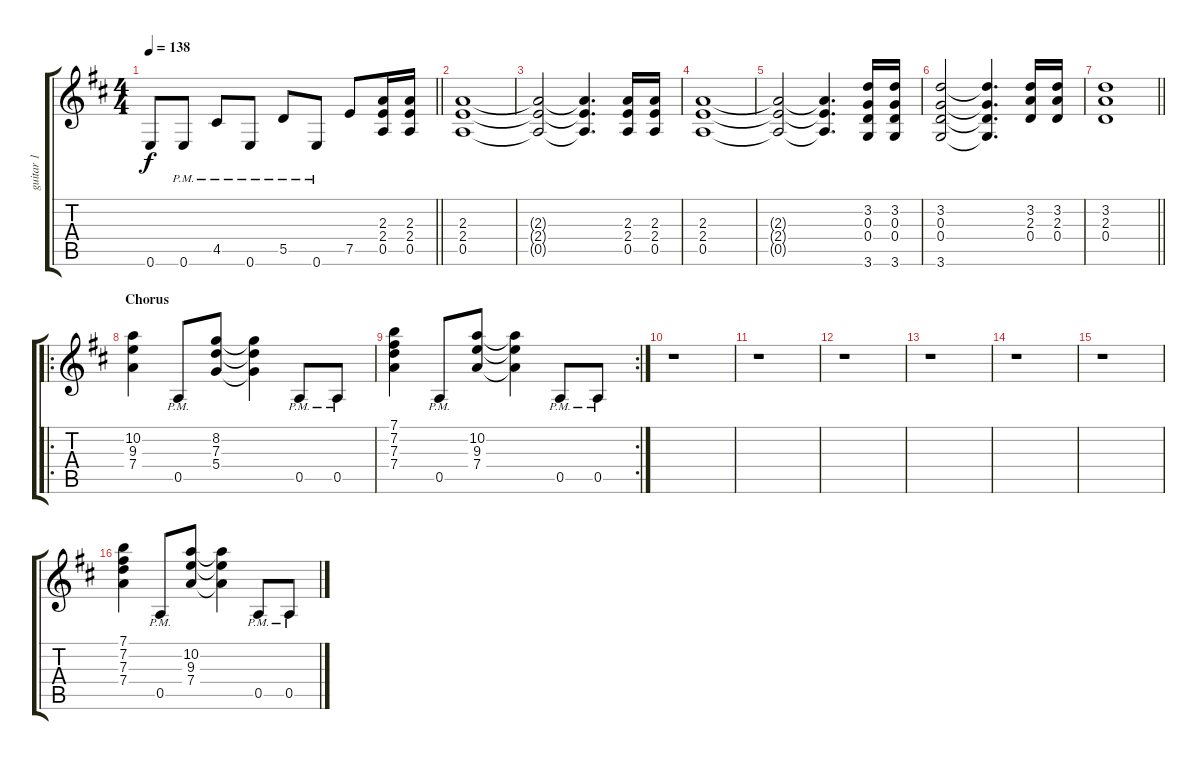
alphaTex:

\track ("guitar 1" "guitar 1") {instrument overdrivenguitar}
\staff {score tabs}
\tuning (E4 B3 G3 D3 A2 E2) {hide}
\ts (4 4)
\tempo 138
\clef g2
\barLineRight lightlight
\ks d
0.6{t}.8{dy f} 0.6{pm}.8 4.5{pm}.8 0.6{pm}.8 5.5{pm}.8 0.6{pm}.8 7.5.8 (2.3 2.4 0.5).16 (2.3 2.4 0.5).16 |
(2.3 2.4 0.5).1 |
(2.3{t} 2.4{t} 0.5{t}).2 (2.3{t} 2.4{t} 0.5{t}).4{d} (2.3 2.4 0.5).16 (2.3 2.4 0.5).16 |
(2.3 2.4 0.5).1 |
(2.3{t} 2.4{t} 0.5{t}).2 (2.3{t} 2.4{t} 0.5{t}).4{d} (3.2 0.3 0.4 3.6).16 (3.2 0.3 0.4 3.6).16 |
(3.2 0.3 0.4 3.6).2 (3.2{t} 0.3{t} 0.4{t} 3.6{t}).4{d} (3.2 2.3 0.4).16 (3.2 2.3 0.4).16 |
\barLineRight lightlight
(3.2 2.3 0.4).1 |
\ro
\section ("" "Chorus")
(10.2 9.3 7.4).4 0.5{pm}.8 (8.2 7.3 5.4).8 (8.2{t} 7.3{t} 5.4{t}).4 0.5{pm}.8 0.5{pm}.8 |
\rc 2
(7.1 7.2 7.3 7.4).4 0.5{pm}.8 (10.2 9.3 7.4).8 (10.2{t} 9.3{t} 7.4{t}).4 0.5{pm}.8 0.5{pm}.8 |
r.1 |
r.1 |
r.1 |
r.1 |
r.1 |
r.1 |
(7.1 7.2 7.3 7.4).4 0.5{pm}.8 (10.2 9.3 7.4).8 (10.2{t} 9.3{t} 7.4{t}).4 0.5{pm}.8 0.5{pm}.8
